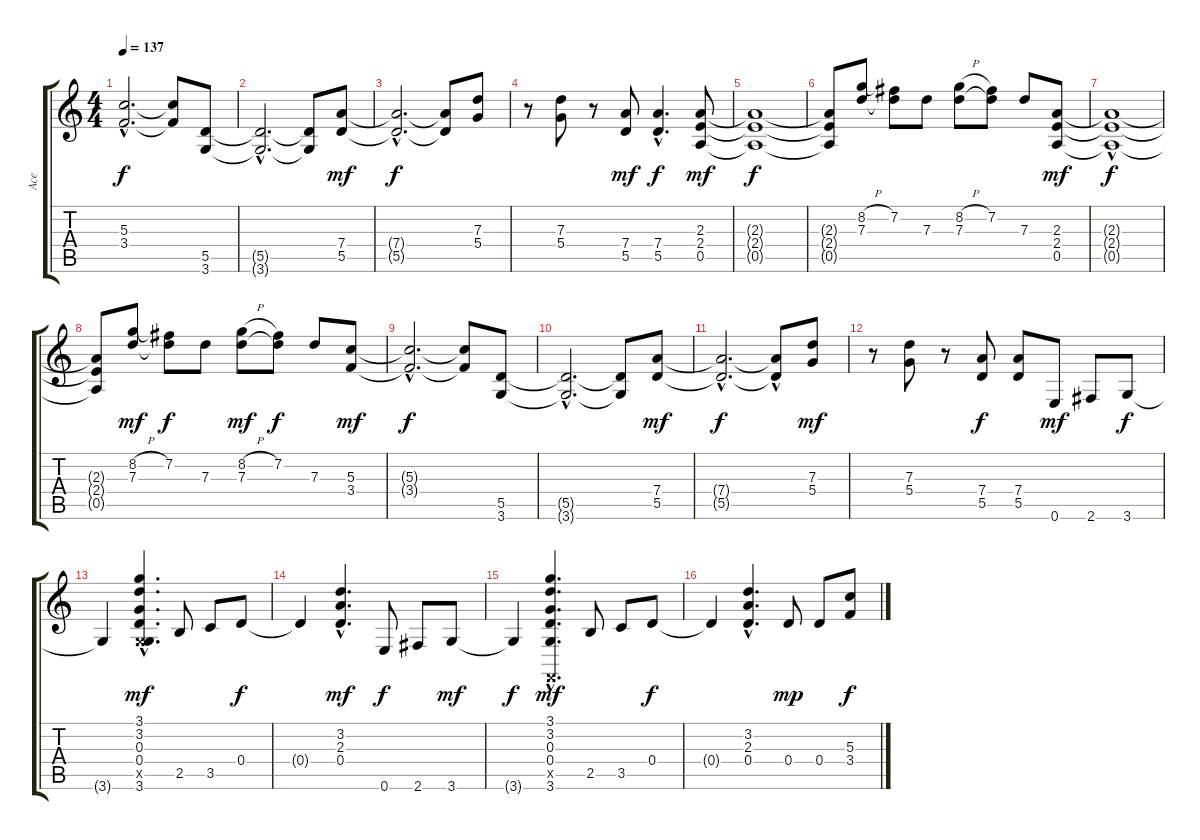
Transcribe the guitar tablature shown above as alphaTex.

\track ("Ace" "Ace") {instrument distortionguitar}
\staff {score tabs}
\tuning (E4 B3 G3 D3 A2 E2) {hide}
\ts (4 4)
\tempo 137
\clef g2
\ks c
(5.3{hac t} 3.4{hac t}).2{d dy f} (5.3{t} 3.4{t}).8 (5.5 3.6).8 |
(5.5{hac t} 3.6{hac t}).2{d} (5.5{t} 3.6{t}).8 (7.4 5.5).8{dy mf} |
(7.4{hac t} 5.5{hac t}).2{d dy f} (7.4{t} 5.5{t}).8 (7.3 5.4).8 |
r.8 (7.3 5.4).8 r.8 (7.4 5.5).8{dy mf} (7.4{hac} 5.5{hac}).4{d dy f} (2.3 2.4 0.5).8{dy mf} |
(2.3{t} 2.4{t} 0.5{t}).1{dy f} |
(2.3{t} 2.4{t} 0.5{t}).8 (8.2{h} 7.3).8 (7.2 7.3{t}).8 7.3.8 (8.2{h} 7.3).8 (7.2 7.3{t}).8 7.3.8 (2.3 2.4 0.5).8{dy mf} |
(2.3{t} 2.4{hac t} 0.5{t}).1{dy f} |
(2.3{t} 2.4{t} 0.5{t}).8 (8.2{h} 7.3).8{dy mf} (7.2 7.3{t}).8{dy f} 7.3.8 (8.2{h} 7.3).8{dy mf} (7.2 7.3{t}).8{dy f} 7.3.8 (5.3 3.4).8{dy mf} |
(5.3{hac t} 3.4{hac t}).2{d dy f} (5.3{t} 3.4{t}).8 (5.5 3.6).8 |
(5.5{hac t} 3.6{hac t}).2{d} (5.5{t} 3.6{t}).8 (7.4 5.5).8{dy mf} |
(7.4{hac t} 5.5{hac t}).2{d dy f} (7.4{hac t} 5.5{t}).8 (7.3 5.4).8{dy mf} |
r.8 (7.3 5.4).8 r.8 (7.4 5.5).8{dy f} (7.4 5.5).8 0.6.8{dy mf} 2.6.8 3.6.8{dy f} |
3.6{t}.4 (3.1{hac} 3.2{hac} 0.3{hac} 0.4{hac} -2.5{hac x} 3.6{hac}).4{d dy mf} 2.5.8 3.5.8 0.4.8{dy f} |
0.4{t}.4 (3.2{hac} 2.3{hac} 0.4{hac}).4{d dy mf} 0.6.8{dy f} 2.6.8 3.6.8{dy mf} |
3.6{t}.4{dy f} (3.1{hac} 3.2{hac} 0.3{hac} 0.4{hac} -16.5{hac x} 3.6{hac}).4{d dy mf} 2.5.8 3.5.8 0.4.8{dy f} |
0.4{t}.4 (3.2{hac} 2.3{hac} 0.4{hac}).4{d} 0.4.8{dy mp} 0.4.8 (5.3 3.4).8{dy f}
